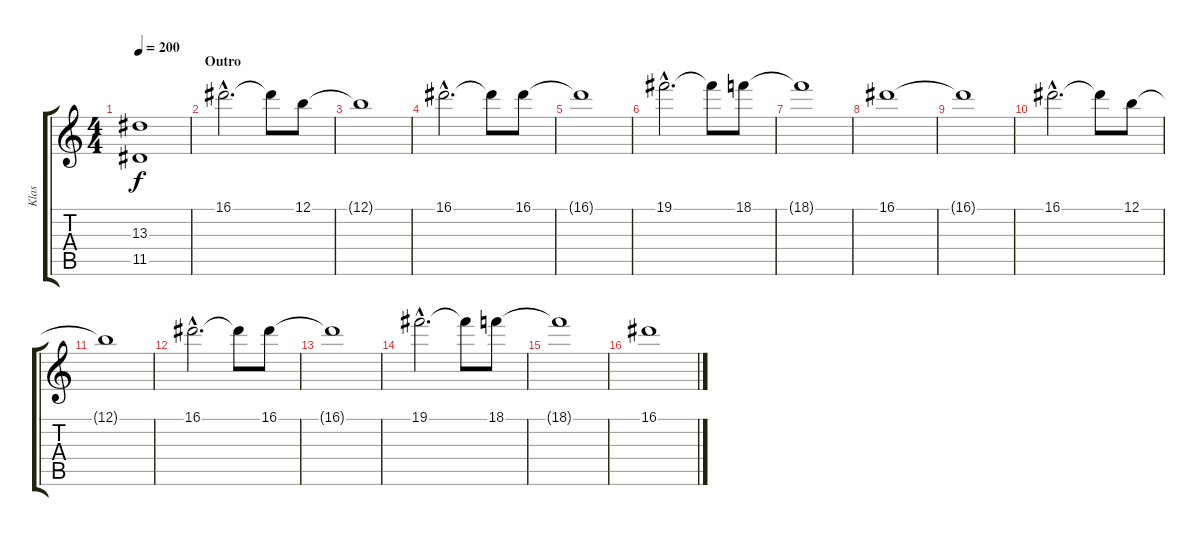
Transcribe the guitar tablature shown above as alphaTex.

\track ("Klas" "Klas") {instrument distortionguitar}
\staff {score tabs}
\tuning (B3 Gb3 D3 A2 E2 B1) {hide}
\ts (4 4)
\tempo 200
\clef g2
\ks c
(13.3{t} 11.5{t}).1{dy f} |
\section ("" "Outro")
16.1{hac}.2{d} 16.1{t}.8 12.1.8 |
12.1{t}.1 |
16.1{hac}.2{d} 16.1{t}.8 16.1.8 |
16.1{t}.1 |
19.1{hac}.2{d} 19.1{t}.8 18.1.8 |
18.1{t}.1 |
16.1.1 |
16.1{t}.1 |
16.1{hac}.2{d} 16.1{t}.8 12.1.8 |
12.1{t}.1 |
16.1{hac}.2{d} 16.1{t}.8 16.1.8 |
16.1{t}.1 |
19.1{hac}.2{d} 19.1{t}.8 18.1.8 |
18.1{t}.1 |
16.1.1
